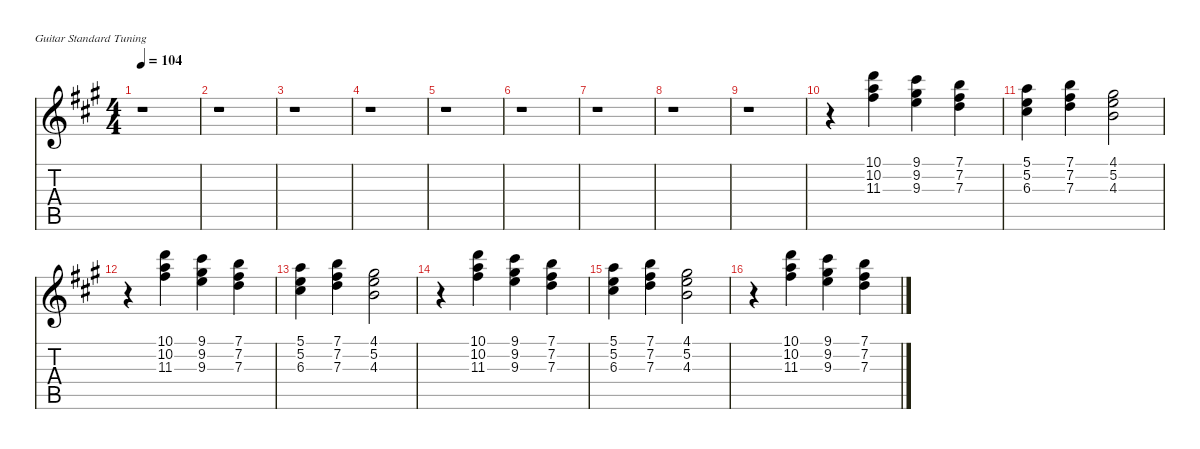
\defaultSystemsLayout 4
\hideDynamics
\bracketExtendMode nobrackets
\singleTrackTrackNamePolicy hidden
\multiTrackTrackNamePolicy hidden
\otherSystemsTrackNameOrientation horizontal
\track ("Guitar  " "dist.guit.") {instrument distortionguitar}
\staff {score tabs}
\tuning (E4 B3 G3 D3 A2 E2)
\ts (4 4)
\tempo 104
\clef g2
\ks a
r.1{dy fff beam Down} |
r.1{beam Down} |
r.1{beam Down} |
r.1{beam Down} |
r.1{beam Down} |
r.1{beam Down} |
r.1{beam Down} |
r.1{beam Down} |
r.1{beam Down} |
r.4{beam Down} (10.1{acc forcenatural} 10.2{acc forcenatural} 11.3{acc #}).4{beam Down} (9.1{acc #} 9.2{acc #} 9.3{acc forcenatural}).4{beam Down} (7.1{acc forcenatural} 7.2{acc #} 7.3{acc forcenatural}).4{beam Down} |
(5.1{acc forcenatural} 5.2{acc forcenatural} 6.3{acc #}).4{beam Down} (7.1{acc forcenatural} 7.2{acc #} 7.3{acc forcenatural}).4{beam Down} (4.1{acc #} 5.2{acc forcenatural} 4.3{acc forcenatural}).2{beam Down} |
r.4{beam Down} (10.1{acc forcenatural} 10.2{acc forcenatural} 11.3{acc #}).4{beam Down} (9.1{acc #} 9.2{acc #} 9.3{acc forcenatural}).4{beam Down} (7.1{acc forcenatural} 7.2{acc #} 7.3{acc forcenatural}).4{beam Down} |
(5.1{acc forcenatural} 5.2{acc forcenatural} 6.3{acc #}).4{beam Down} (7.1{acc forcenatural} 7.2{acc #} 7.3{acc forcenatural}).4{beam Down} (4.1{acc #} 5.2{acc forcenatural} 4.3{acc forcenatural}).2{beam Down} |
r.4{beam Down} (10.1{acc forcenatural} 10.2{acc forcenatural} 11.3{acc #}).4{beam Down} (9.1{acc #} 9.2{acc #} 9.3{acc forcenatural}).4{beam Down} (7.1{acc forcenatural} 7.2{acc #} 7.3{acc forcenatural}).4{beam Down} |
(5.1{acc forcenatural} 5.2{acc forcenatural} 6.3{acc #}).4{beam Down} (7.1{acc forcenatural} 7.2{acc #} 7.3{acc forcenatural}).4{beam Down} (4.1{acc #} 5.2{acc forcenatural} 4.3{acc forcenatural}).2{beam Down} |
r.4{beam Down} (10.1{acc forcenatural} 10.2{acc forcenatural} 11.3{acc #}).4{beam Down} (9.1{acc #} 9.2{acc #} 9.3{acc forcenatural}).4{beam Down} (7.1{acc forcenatural} 7.2{acc #} 7.3{acc forcenatural}).4{beam Down}
